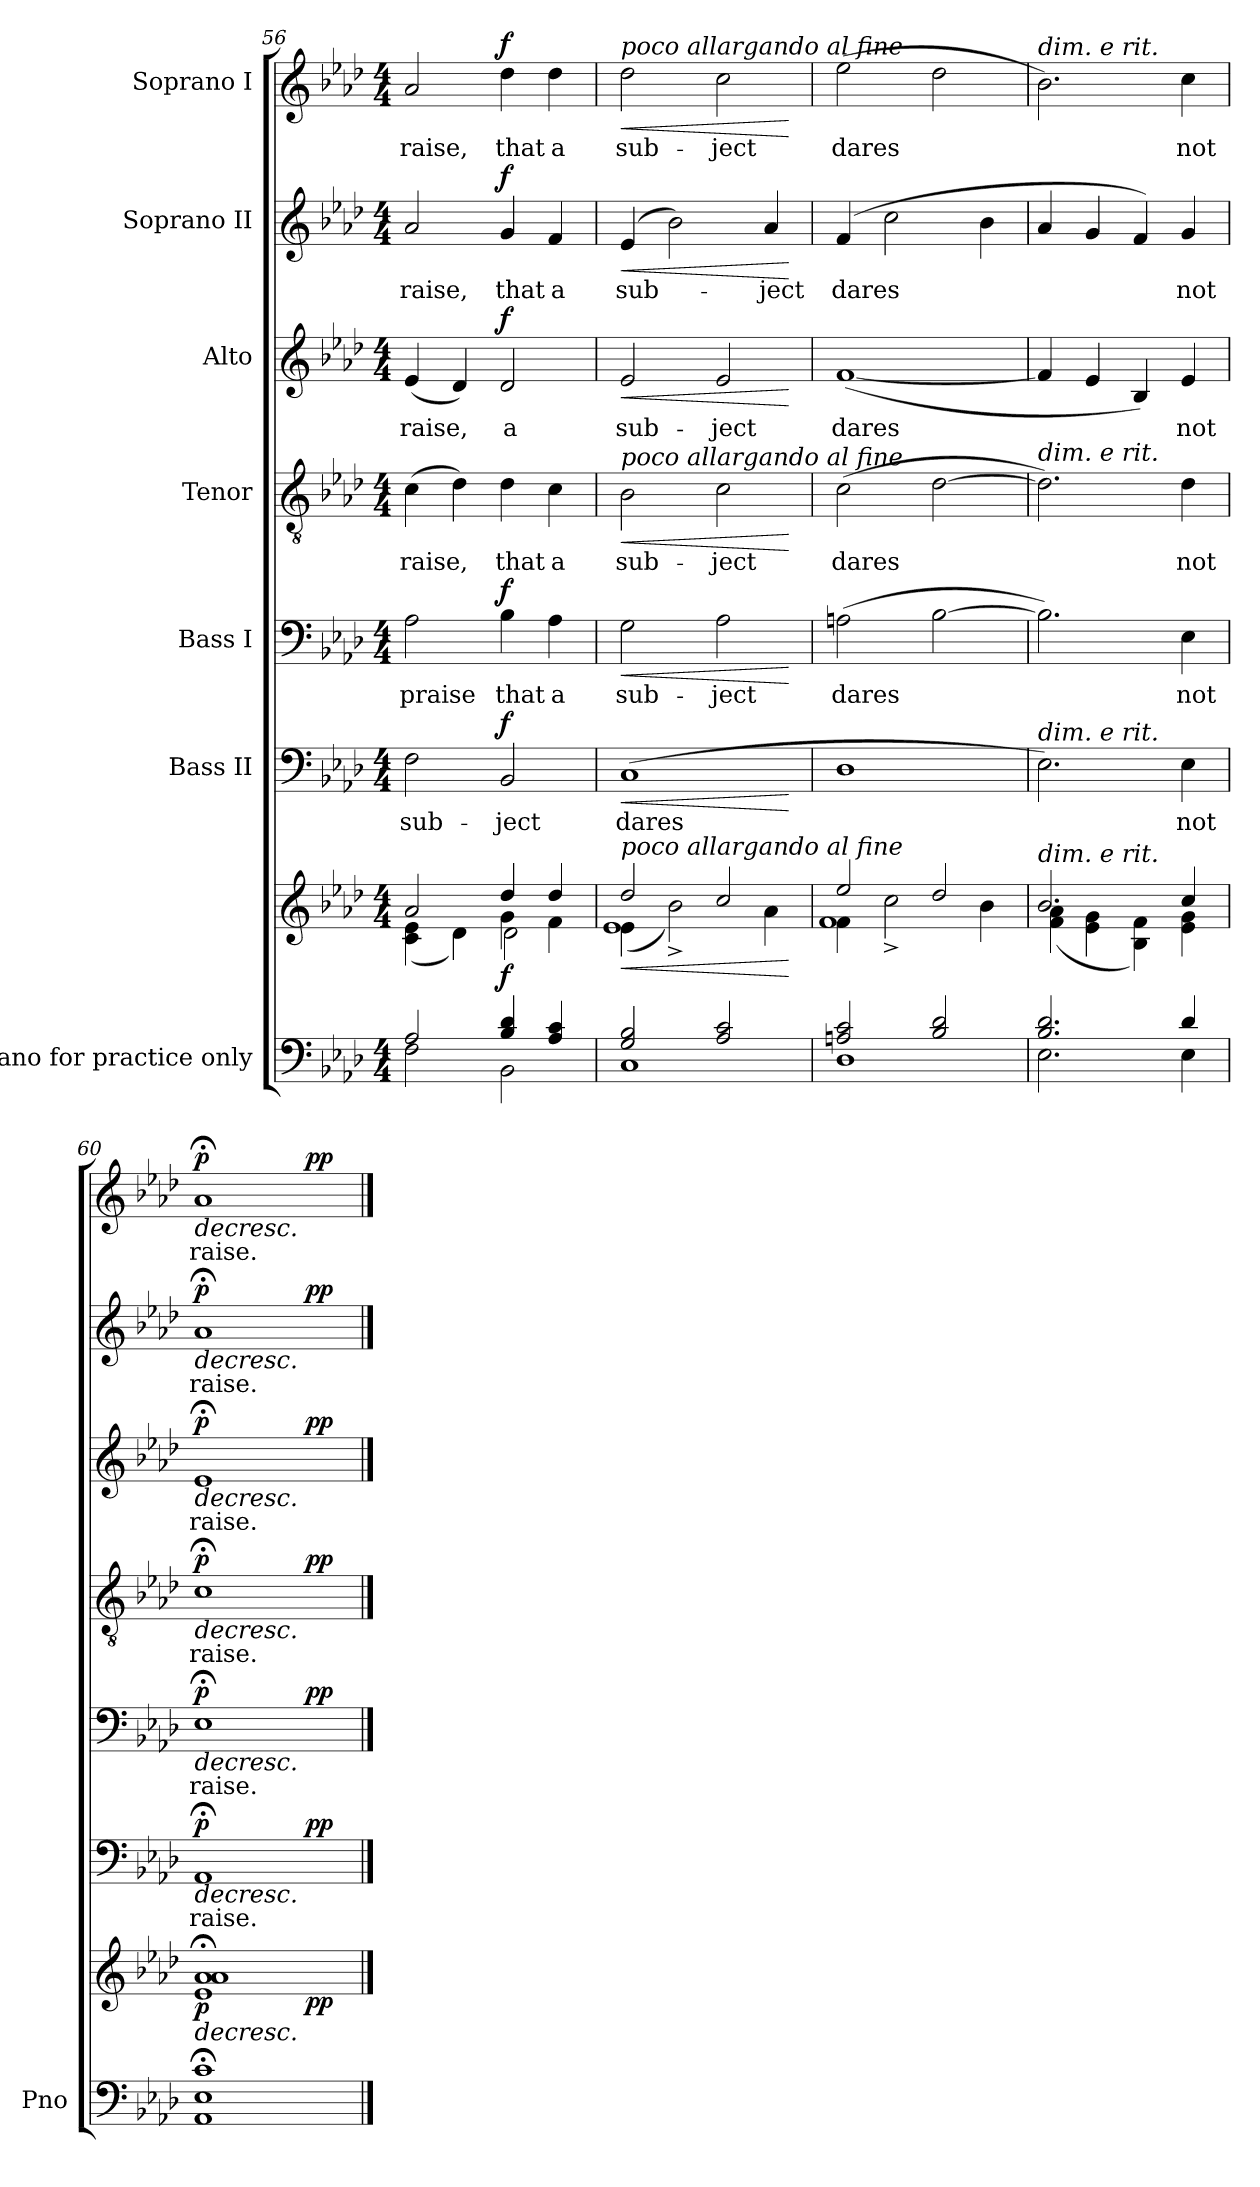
**kern	**kern	**dynam	**kern	**text	**dynam	**kern	**text	**dynam	**kern	**text	**dynam	**kern	**text	**dynam	**kern	**text	**dynam	**kern	**text	**dynam
*part7	*part7	*part7	*part6	*part6	*part6	*part5	*part5	*part5	*part4	*part4	*part4	*part3	*part3	*part3	*part2	*part2	*part2	*part1	*part1	*part1
*staff8	*staff7	*staff7/8	*staff6	*staff6	*staff6	*staff5	*staff5	*staff5	*staff4	*staff4	*staff4	*staff3	*staff3	*staff3	*staff2	*staff2	*staff2	*staff1	*staff1	*staff1
*I"Piano for practice only	*	*	*I"Bass II	*	*	*I"Bass I	*	*	*I"Tenor	*	*	*I"Alto	*	*	*I"Soprano II	*	*	*I"Soprano I	*	*
*I'Pno	*	*	*	*	*	*	*	*	*	*	*	*	*	*	*	*	*	*	*	*
!!LO:LB:g=z
*clefF4	*clefG2	*	*clefF4	*	*	*clefF4	*	*	*clefGv2	*	*	*clefG2	*	*	*clefG2	*	*	*clefG2	*	*
*k[b-e-a-d-]	*k[b-e-a-d-]	*	*k[b-e-a-d-]	*	*	*k[b-e-a-d-]	*	*	*k[b-e-a-d-]	*	*	*k[b-e-a-d-]	*	*	*k[b-e-a-d-]	*	*	*k[b-e-a-d-]	*	*
*M4/4	*M4/4	*	*M4/4	*	*	*M4/4	*	*	*M4/4	*	*	*M4/4	*	*	*M4/4	*	*	*M4/4	*	*
=56	=56	=56	=56	=56	=56	=56	=56	=56	=56	=56	=56	=56	=56	=56	=56	=56	=56	=56	=56	=56
*^	*^	*	*	*	*	*	*	*	*	*	*	*	*	*	*	*	*	*	*	*
*	*	*	*^	*	*	*	*	*	*	*	*	*	*	*	*	*	*	*	*	*	*	*
!	!	!	!	!	!	!	!LO:LY:b	!	!	!LO:LY:b	!	!	!LO:LY:b	!	!	!LO:LY:b	!	!	!LO:LY:b	!	!	!LO:LY:b	!
2A-/	2F\	2a-/	(<4c\ 4e-\	2ryy	.	2F\	sub-	.	2A-\	praise	.	(>4c\	raise,	.	(<4e-/	raise,	.	2a-/	raise,	.	2a-/	raise,	.
.	.	.	4d-\)	.	.	.	.	.	.	.	.	4d-\)	.	.	4d-/)	.	.	.	.	.	.	.	.
!	!	!	!	!	!LO:DY:b	!	!LO:LY:b	!LO:DY:a	!	!LO:LY:b	!LO:DY:a	!	!LO:LY:b	!	!	!LO:LY:b	!LO:DY:a	!	!LO:LY:b	!LO:DY:a	!	!LO:LY:b	!LO:DY:a
4B-/ 4d-/	2BB-\	4dd-/	4g\	2d-\	f	2BB-/	-ject	f	4B-\	that	f	4d-\	that	.	2d-/	a	f	4g/	that	f	4dd-\	that	f
!	!	!	!	!	!	!	!	!	!	!LO:LY:b	!	!	!LO:LY:b	!	!	!	!	!	!LO:LY:b	!	!	!LO:LY:b	!
4A-/ 4c/	.	4dd-/	4f\	.	.	.	.	.	4A-\	a	.	4c\	a	.	.	.	.	4f/	a	.	4dd-\	a	.
=57	=57	=57	=57	=57	=57	=57	=57	=57	=57	=57	=57	=57	=57	=57	=57	=57	=57	=57	=57	=57	=57	=57	=57
!	!	!	!	!	!	!	!	!	!	!	!	!	!	!	!	!	!	!	!	!	!LO:TX:a:i:t=poco allargando al fine	!	!
!	!	!	!	!	!	!	!	!	!	!	!	!LO:TX:a:i:t=poco allargando al fine	!	!	!	!	!	!	!	!	!	!	!
!	!	!LO:TX:a:i:t=poco allargando al fine	!	!	!	!	!	!	!	!	!	!	!	!	!	!	!	!	!	!	!	!	!
!	!	!	!	!	!LO:HP:b	!	!LO:LY:b	!LO:HP:b	!	!LO:LY:b	!LO:HP:b	!	!LO:LY:b	!LO:HP:b	!	!LO:LY:b	!LO:HP:b	!	!LO:LY:b	!LO:HP:b	!	!LO:LY:b	!LO:HP:b
2G/ 2B-/	1C	2dd-/	(>4e-\	1e-	<	(>1C	-dares	<	2G\	sub-	<	2B-\	sub-	<	2e-/	sub-	<	(>4e-/	sub-	<	2dd-\	sub-	<
.	.	.	2b-^\)	.	.	.	.	.	.	.	.	.	.	.	.	.	.	2b-\)	.	.	.	.	.
!	!	!	!	!	!	!	!	!	!	!LO:LY:b	!	!	!LO:LY:b	!	!	!LO:LY:b	!	!	!	!	!	!LO:LY:b	!
2A-/ 2c/	.	2cc/	.	.	.	.	.	.	2A-\	-ject	.	2c\	-ject	.	2e-/	-ject	.	.	.	.	2cc\	-ject	.
!	!	!	!	!	!	!	!	!	!	!	!	!	!	!	!	!	!	!	!LO:LY:b	!	!	!	!
.	.	.	4a-\	.	.	.	.	.	.	.	.	.	.	.	.	.	.	4a-/	-ject	.	.	.	.
*v	*v	*	*	*	*	*	*	*	*	*	*	*	*	*	*	*	*	*	*	*	*	*	*
*	*v	*v	*v	*	*	*	*	*	*	*	*	*	*	*	*	*	*	*	*	*	*	*
.	.	[	.	.	[	.	.	[	.	.	[	.	.	[	.	.	[	.	.	[
=58	=58	=58	=58	=58	=58	=58	=58	=58	=58	=58	=58	=58	=58	=58	=58	=58	=58	=58	=58	=58
*^	*^	*	*	*	*	*	*	*	*	*	*	*	*	*	*	*	*	*	*	*
*	*	*	*^	*	*	*	*	*	*	*	*	*	*	*	*	*	*	*	*	*	*	*
!	!	!	!	!	!	!	!	!	!	!LO:LY:b	!	!	!LO:LY:b	!	!	!LO:LY:b	!	!	!LO:LY:b	!	!	!LO:LY:b	!
2An/ 2c/	1D-	2ee-/	4f\	1f	.	1D-	.	.	(>2An\	dares	.	(>2c\	dares	.	(<[1f	dares	.	(>4f/	dares	.	(>2ee-\	dares	.
.	.	.	2cc^\	.	.	.	.	.	.	.	.	.	.	.	.	.	.	2cc\	.	.	.	.	.
2B-/ 2d-/	.	2dd-/	.	.	.	.	.	.	[2B-\	.	.	[2d-\	.	.	.	.	.	.	.	.	2dd-\	.	.
.	.	.	4b-\	.	.	.	.	.	.	.	.	.	.	.	.	.	.	4b-\	.	.	.	.	.
*	*	*	*v	*v	*	*	*	*	*	*	*	*	*	*	*	*	*	*	*	*	*	*	*
=59	=59	=59	=59	=59	=59	=59	=59	=59	=59	=59	=59	=59	=59	=59	=59	=59	=59	=59	=59	=59	=59	=59
!	!	!	!	!	!	!	!	!	!	!	!	!	!	!	!	!	!	!	!	!LO:TX:a:i:t=dim. e rit.	!	!
!	!	!	!	!	!	!	!	!	!	!	!LO:TX:a:i:t=dim. e rit.	!	!	!	!	!	!	!	!	!	!	!
!	!	!	!	!	!LO:TX:a:i:t=dim. e rit.	!	!	!	!	!	!	!	!	!	!	!	!	!	!	!	!	!
!	!	!LO:TX:a:i:t=dim. e rit.	!	!	!	!	!	!	!	!	!	!	!	!	!	!	!	!	!	!	!	!
2.B-/ 2.d-/	2.E-\	2.b-/	(<4f\ 4a-\	.	2.E-\)	.	.	2.B-\])	.	.	2.d-\])	.	.	4f/]	.	.	4a-/	.	.	2.b-\)	.	.
.	.	.	4e-\ 4g\	.	.	.	.	.	.	.	.	.	.	4e-/	.	.	4g/	.	.	.	.	.
.	.	.	4B-\ 4f\)	.	.	.	.	.	.	.	.	.	.	4B-/)	.	.	4f/)	.	.	.	.	.
!	!	!	!	!	!	!LO:LY:b	!	!	!LO:LY:b	!	!	!LO:LY:b	!	!	!LO:LY:b	!	!	!LO:LY:b	!	!	!LO:LY:b	!
4d-/	4E-\	4cc/	4e-\ 4g\	.	4E-\	not	.	4E-\	not	.	4d-\	not	.	4e-/	not	.	4g/	not	.	4cc\	not	.
=60	=60	=60	=60	=60	=60	=60	=60	=60	=60	=60	=60	=60	=60	=60	=60	=60	=60	=60	=60	=60	=60	=60
!	!	!	!	!LO:HP:b	!	!LO:LY:b	!LO:HP:b	!	!LO:LY:b	!LO:HP:b	!	!LO:LY:b	!LO:HP:b	!	!LO:LY:b	!LO:HP:b	!	!LO:LY:b	!LO:HP:b	!	!LO:LY:b	!LO:HP:b
*	*	*	*	*	*^	*	*	*^	*	*	*^	*	*	*^	*	*	*^	*	*	*^	*	*
!	!	!	!	!LO:DY:n=1:b	!	!	!	!LO:DY:n=1:a	!	!	!	!LO:DY:n=1:a	!	!	!	!LO:DY:n=1:a	!	!	!	!LO:DY:n=1:a	!	!	!	!LO:DY:n=1:a	!	!	!	!LO:DY:n=1:a
*v	*v	*	*	*	*	*	*	*	*	*	*	*	*	*	*	*	*	*	*	*	*	*	*	*	*	*	*	*
1AA-; 1E-; 1c;	1e-;< 1a-;< 1a-;<	2.ryy	> p	1AA-;<	2.ryy	raise.	> p	1E-;<	2.ryy	raise.	> p	1c;<	2.ryy	raise.	> p	1e-;<	2.ryy	raise.	> p	1a-;<	2.ryy	raise.	> p	1a-;<	2.ryy	raise.	> p
!	!	!	!LO:DY:n=2:b	!	!	!	!LO:DY:n=2:a	!	!	!	!LO:DY:n=2:a	!	!	!	!LO:DY:n=2:a	!	!	!	!LO:DY:n=2:a	!	!	!	!LO:DY:n=2:a	!	!	!	!LO:DY:n=2:a
.	.	4ryy	pp	.	4ryy	.	pp	.	4ryy	.	pp	.	4ryy	.	pp	.	4ryy	.	pp	.	4ryy	.	pp	.	4ryy	.	pp
*	*v	*v	*	*	*	*	*	*v	*v	*	*	*v	*v	*	*	*v	*v	*	*	*v	*v	*	*	*v	*v	*	*
*	*	*	*v	*v	*	*	*	*	*	*	*	*	*	*	*	*	*	*	*	*	*
.	.	]	.	.	]	.	.	]	.	.	]	.	.	]	.	.	]	.	.	]
==	==	==	==	==	==	==	==	==	==	==	==	==	==	==	==	==	==	==	==	==
*-	*-	*-	*-	*-	*-	*-	*-	*-	*-	*-	*-	*-	*-	*-	*-	*-	*-	*-	*-	*-
